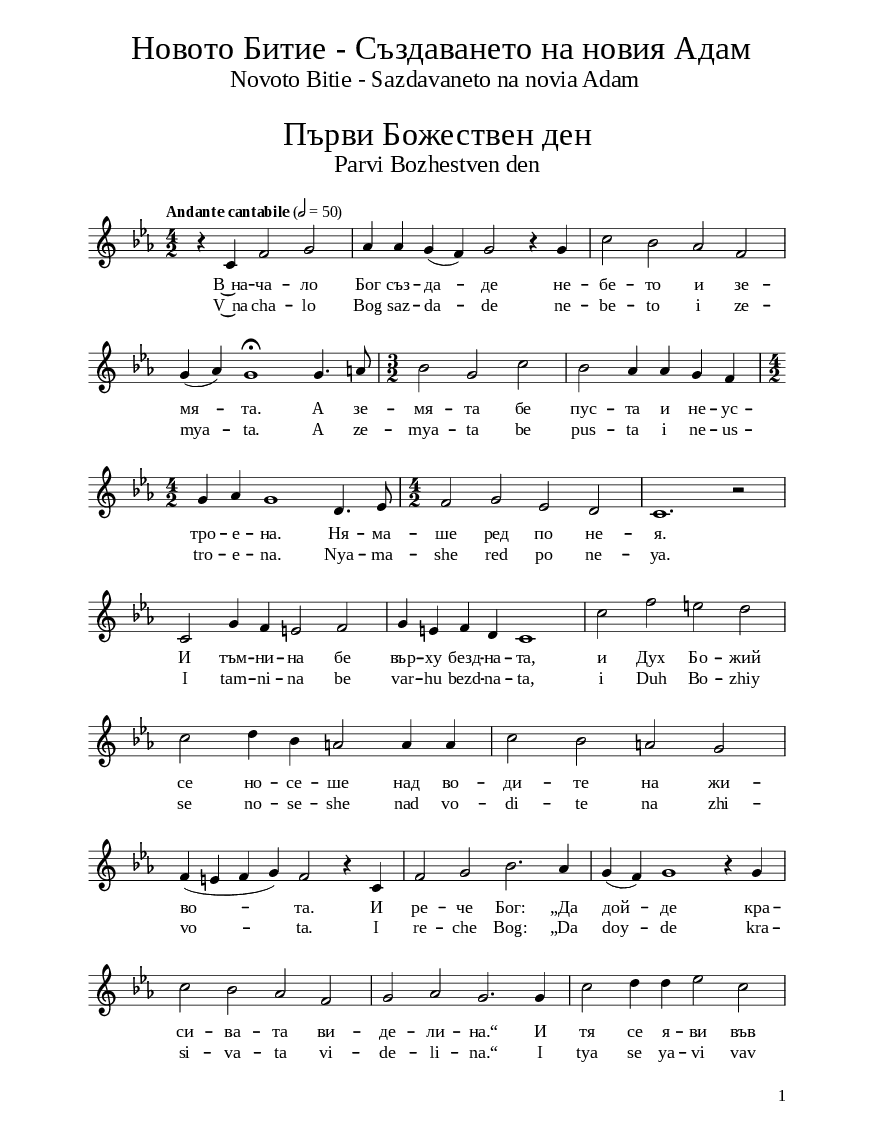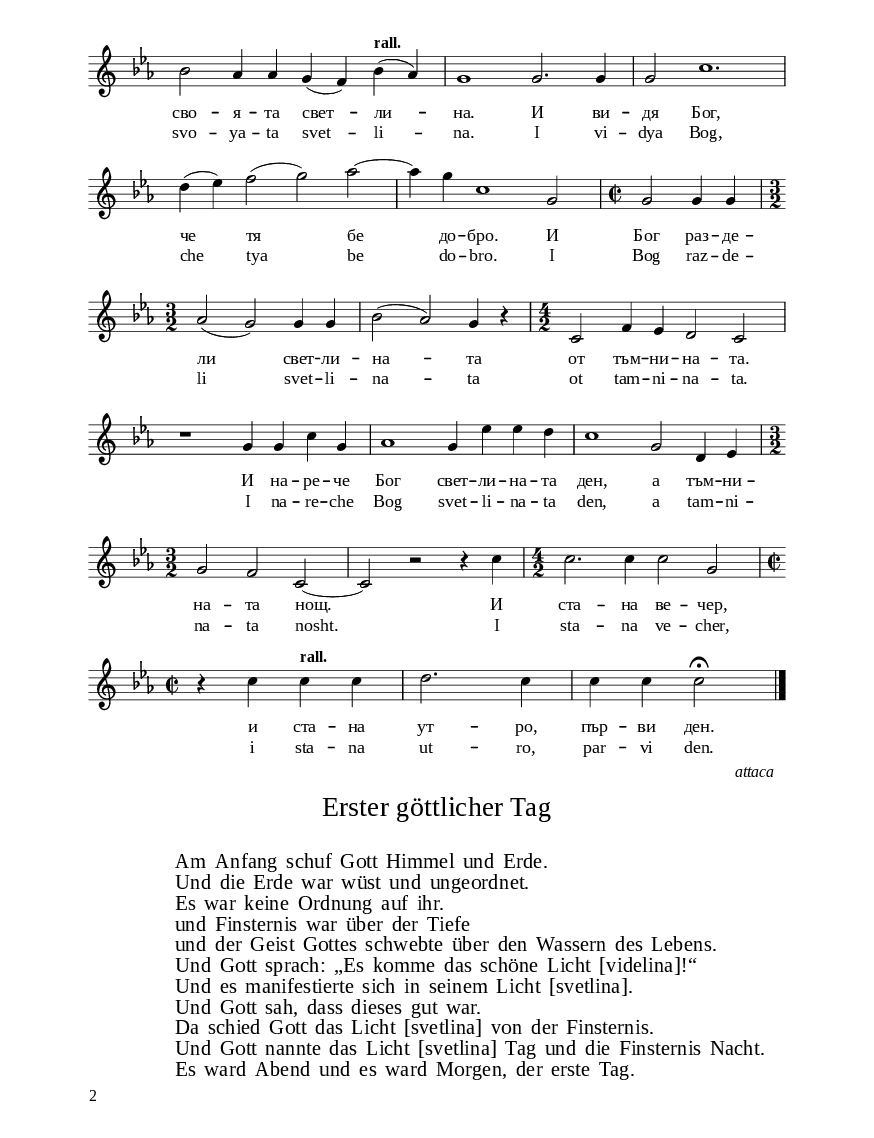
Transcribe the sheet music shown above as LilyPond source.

\version "2.24.0"

% include paper part and global functions
\include "include/globals.ily"

\bookpart {
  \include "include/bookpart-paper.ily"
  \markup \center-column \normal-text \fontsize #6.5 {
    \center-align
    \line { "     Новото Битие - Създаването на новия Адам" }
    \vspace #-0.1
    \center-align
    \line \fontsize #-3 { "     Novoto Bitie - Sazdavaneto na novia Adam" }
    %\vspace #-0.8
    \center-align
    \line \fontsize #-3 { " " }
  }
  \score {
    \include "include/score-layout.ily"

    \new Voice \absolute {
      \clef treble
      \key c \minor
      \time 4/2
      \tempoFunc "Andante cantabile" 2 "50"
      \autoBeamOff
      \partial 2*3
       r4 c'4 f'2 g'2 | % 2
      as'4 as'4 g'4 ( f'4 ) g'2 r4 g'4 | % 3
      c''2 bes'2 as'2 f'2 \break | % 4
      g'4 ( as'4 ) g'1 \fermata g'4. a'8 | % 5
      \time 3/2  bes'2 g'2 c''2 | % 6
      bes'2 as'4 as'4 g'4 f'4 \break | % 7
      \time 4/2  g'4 as'4 g'1 d'4. es'8 | % 8
      \time 4/2  f'2 g'2 es'2 d'2 | % 9
      c'1. r2 \break |
      c'2 g'4 f'4 e'2 f'2 | % 11
      g'4 e'4 f'4 d'4 c'1 | % 12
      c''2 f''2 e''2 d''2 \break | % 13
      c''2 d''4 bes'4 a'2 a'4 a'4 | % 14
      c''2 bes'2 a'2 g'2 \break | % 15
      f'4 ( e'4 f'4 g'4 ) f'2 r4 c'4 | % 16
      f'2 g'2 bes'2. as'4 | % 17
      g'4 ( f'4 ) g'1 r4 g'4 \break | % 18
      c''2 bes'2 as'2 f'2 | % 19
      g'2 as'2 g'2. g'4 |
      c''2 d''4 d''4 es''2 c''2 \break | % 21
      bes'2 as'4 as'4 g'4 ( f'4 )  \tempo "rall." bes'4( as'4 )
      | % 22
      g'1 g'2. g'4 | % 23
      g'2 c''1.  | % 24
      d''4 ( es''4 ) f''2 ( g''2 ) as''2 ~ | % 25
      as''4 g''4 c''1 g'2 | % 26
      \time 2/2  g'2 g'4 g'4 \break | % 27
      \time 3/2  as'2 ( g'2 ) g'4 g'4 | % 28
      bes'2 ( as'2 ) g'4 r4 | % 29
      \time 4/2  c'2 f'4 es'4 d'2 c'2 \break |
      r1 g'4 g'4 c''4 g'4 | % 31
      as'1 g'4 es''4 es''4 d''4 | % 32
      c''1 g'2 d'4 es'4 \break | % 33
      \time 3/2  g'2 f'2 c'2 ~ | % 34
      c'2 r2 r4 c''4 | % 35
      \time 4/2  c''2. c''4 c''2 g'2 \break | % 36
      \time 2/2  r4 c''4 \tempo "rall."  c''4c''4 | % 37
      d''2. c''4 | % 38
      c''4 c''4 c''2 \fermata \bar "|."
    }

    \addlyrics {
      В~на -- ча --
      ло Бог съз -- да -- де не -- бе -- то и зе --
      мя -- та. А зе -- мя -- та бе пус -- та и не
      -- ус -- тро -- е -- на. Ня -- ма -- ше ред по
      не -- я. И тъм -- ни -- на бе вър -- ху безд --
      на -- та, и Дух Бо -- жий се но -- се -- ше
      над во -- ди -- те на жи -- во -- та. И ре --
      че Бог: „Да дой -- де кра -- си -- ва -- та ви
      -- де -- ли -- на.“ И тя се я -- ви във сво --
      я -- та свет -- ли -- на. И ви -- дя Бог, че
      тя бе до -- бро. И Бог раз -- де -- ли свет --
      ли -- на -- та от тъм -- ни -- на -- та. И на --
      ре -- че Бог свет -- ли -- на -- та ден, а тъм
      -- ни -- на -- та нощ. И ста -- на ве -- чер, и
      ста -- на ут -- ро, пър -- ви ден.}
      \addlyrics {
        V~na -- cha --
        lo Bog saz -- da -- de ne -- be -- to i ze --
        mya -- ta. A ze -- mya -- ta be pus -- ta i ne
        -- us -- tro -- e -- na. Nya -- ma -- she red po
        ne -- ya. I tam -- ni -- na be var -- hu bezd --
        na -- ta, i Duh Bo -- zhiy se no -- se -- she
        nad vo -- di -- te na zhi -- vo -- ta. I re --
        che Bog: „Da doy -- de kra -- si -- va -- ta vi
        -- de -- li -- na.“ I tya se ya -- vi vav svo --
        ya -- ta svet -- li -- na. I vi -- dya Bog, che
        tya be do -- bro. I Bog raz -- de -- li svet --
        li -- na -- ta ot tam -- ni -- na -- ta. I na --
        re -- che Bog svet -- li -- na -- ta den, a tam
        -- ni -- na -- ta nosht. I sta -- na ve -- cher, i
        sta -- na ut -- ro, par -- vi den.}

        \header {
          title = \titleFunc "Първи Божествен ден" "Parvi Bozhestven den"
        }

        \midi{}

      } % score

      \markup \raise #2.8 \override #'(baseline-skip . 2) {
        \column {
          \fill-line \italic { "" "" \concat {"attaca" "   " }}
        }
      }

      % include foreign translation(s) of the song
      \version "2.24.1"

\markup \fill-line { \fontsize #deTitleFontSize "Erster göttlicher Tag" }
\markup \null
\markup \null
\markup \fontsize #deCoupletFontSize {
  \hspace #7
  \override #`(baseline-skip . ,deCoupletBaselineSkip)

  \column {
    \line { " " }

\line { " "Am Anfang schuf Gott Himmel und Erde.}

\line { " "Und die Erde war wüst und ungeordnet. }

\line { " "Es war keine Ordnung auf ihr. }

\line { " " und Finsternis war über der Tiefe }

\line { " "und der Geist Gottes schwebte über den Wassern
des Lebens.}

\line { " "Und Gott sprach: „Es komme das schöne Licht [videlina]!“  }

\line { " "Und es manifestierte sich in seinem Licht [svetlina].}

\line { " "Und Gott sah, dass dieses gut war.}

\line { " "Da schied Gott das Licht [svetlina] von der Finsternis.}

\line { " "Und Gott nannte das Licht [svetlina] Tag und die Finsternis Nacht.}

\line { " "Es ward Abend und es ward Morgen, der erste Tag.}

  }
}



    } % bookpart

    % Più mosso
    %
